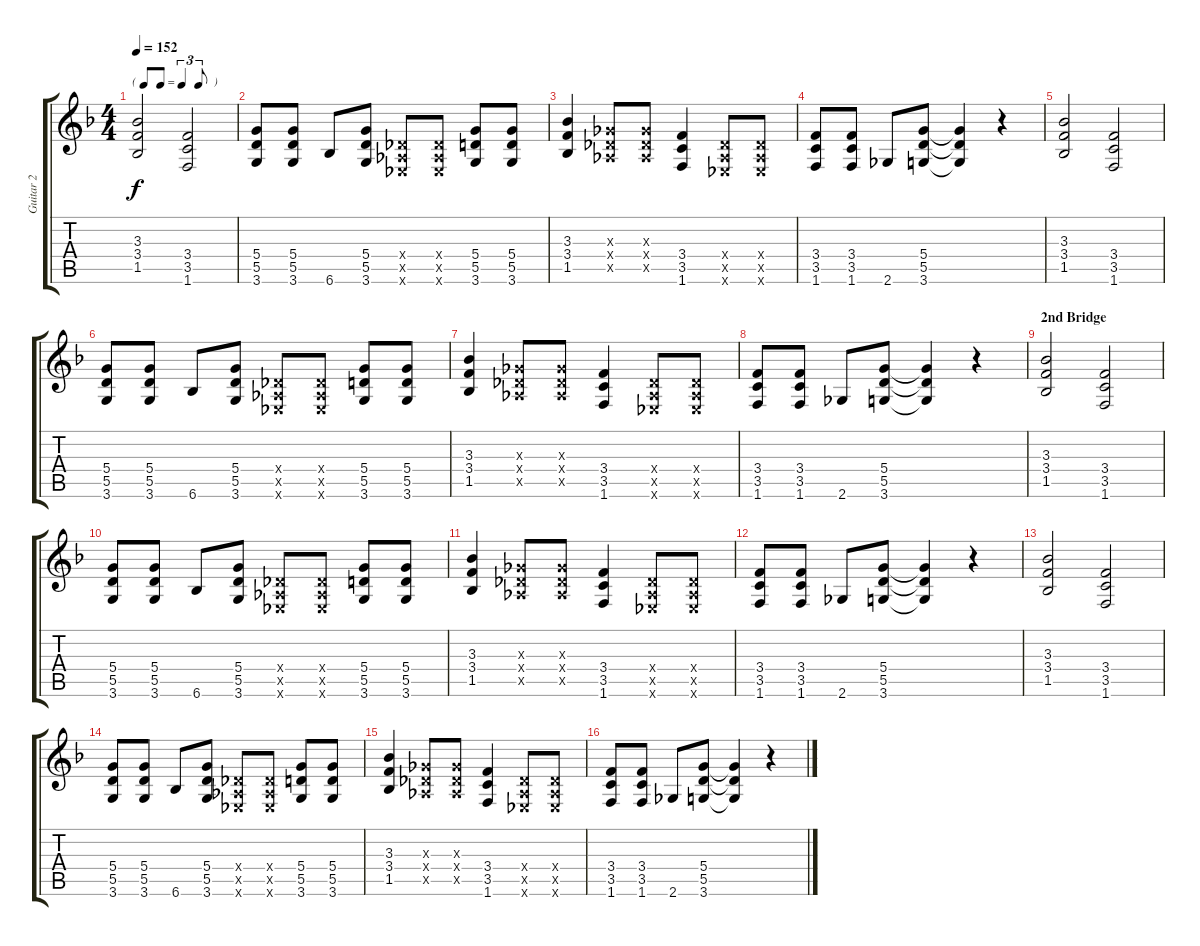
\track ("Guitar 2" "Guitar 2") {instrument overdrivenguitar}
\staff {score tabs}
\tuning (E4 B3 G3 D3 A2 E2) {hide}
\ts (4 4)
\tf triplet8th
\tempo 152
\clef g2
\ks f
(3.3 3.4 1.5).2{dy f} (3.4 3.5 1.6).2 |
(5.4 5.5 3.6).8 (5.4 5.5 3.6).8 6.6.8 (5.4 5.5 3.6).8 (-1.4{x} -1.5{x} -1.6{x}).8 (-1.4{x} -1.5{x} -1.6{x}).8 (5.4 5.5 3.6).8 (5.4 5.5 3.6).8 |
(3.3 3.4 1.5).4 (-1.3{x} -1.4{x} -1.5{x}).8 (-1.3{x} -1.4{x} -1.5{x}).8 (3.4 3.5 1.6).4 (-1.4{x} -1.5{x} -1.6{x}).8 (-1.4{x} -1.5{x} -1.6{x}).8 |
(3.4 3.5 1.6).8 (3.4 3.5 1.6).8 2.6.8 (5.4 5.5 3.6).8 (5.4{t} 5.5{t} 3.6{t}).4 r.4 |
(3.3 3.4 1.5).2 (3.4 3.5 1.6).2 |
(5.4 5.5 3.6).8 (5.4 5.5 3.6).8 6.6.8 (5.4 5.5 3.6).8 (-1.4{x} -1.5{x} -1.6{x}).8 (-1.4{x} -1.5{x} -1.6{x}).8 (5.4 5.5 3.6).8 (5.4 5.5 3.6).8 |
(3.3 3.4 1.5).4 (-1.3{x} -1.4{x} -1.5{x}).8 (-1.3{x} -1.4{x} -1.5{x}).8 (3.4 3.5 1.6).4 (-1.4{x} -1.5{x} -1.6{x}).8 (-1.4{x} -1.5{x} -1.6{x}).8 |
(3.4 3.5 1.6).8 (3.4 3.5 1.6).8 2.6.8 (5.4 5.5 3.6).8 (5.4{t} 5.5{t} 3.6{t}).4 r.4 |
\section ("" "2nd Bridge")
(3.3 3.4 1.5).2 (3.4 3.5 1.6).2 |
(5.4 5.5 3.6).8 (5.4 5.5 3.6).8 6.6.8 (5.4 5.5 3.6).8 (-1.4{x} -1.5{x} -1.6{x}).8 (-1.4{x} -1.5{x} -1.6{x}).8 (5.4 5.5 3.6).8 (5.4 5.5 3.6).8 |
(3.3 3.4 1.5).4 (-1.3{x} -1.4{x} -1.5{x}).8 (-1.3{x} -1.4{x} -1.5{x}).8 (3.4 3.5 1.6).4 (-1.4{x} -1.5{x} -1.6{x}).8 (-1.4{x} -1.5{x} -1.6{x}).8 |
(3.4 3.5 1.6).8 (3.4 3.5 1.6).8 2.6.8 (5.4 5.5 3.6).8 (5.4{t} 5.5{t} 3.6{t}).4 r.4 |
(3.3 3.4 1.5).2 (3.4 3.5 1.6).2 |
(5.4 5.5 3.6).8 (5.4 5.5 3.6).8 6.6.8 (5.4 5.5 3.6).8 (-1.4{x} -1.5{x} -1.6{x}).8 (-1.4{x} -1.5{x} -1.6{x}).8 (5.4 5.5 3.6).8 (5.4 5.5 3.6).8 |
(3.3 3.4 1.5).4 (-1.3{x} -1.4{x} -1.5{x}).8 (-1.3{x} -1.4{x} -1.5{x}).8 (3.4 3.5 1.6).4 (-1.4{x} -1.5{x} -1.6{x}).8 (-1.4{x} -1.5{x} -1.6{x}).8 |
(3.4 3.5 1.6).8 (3.4 3.5 1.6).8 2.6.8 (5.4 5.5 3.6).8 (5.4{t} 5.5{t} 3.6{t}).4 r.4
